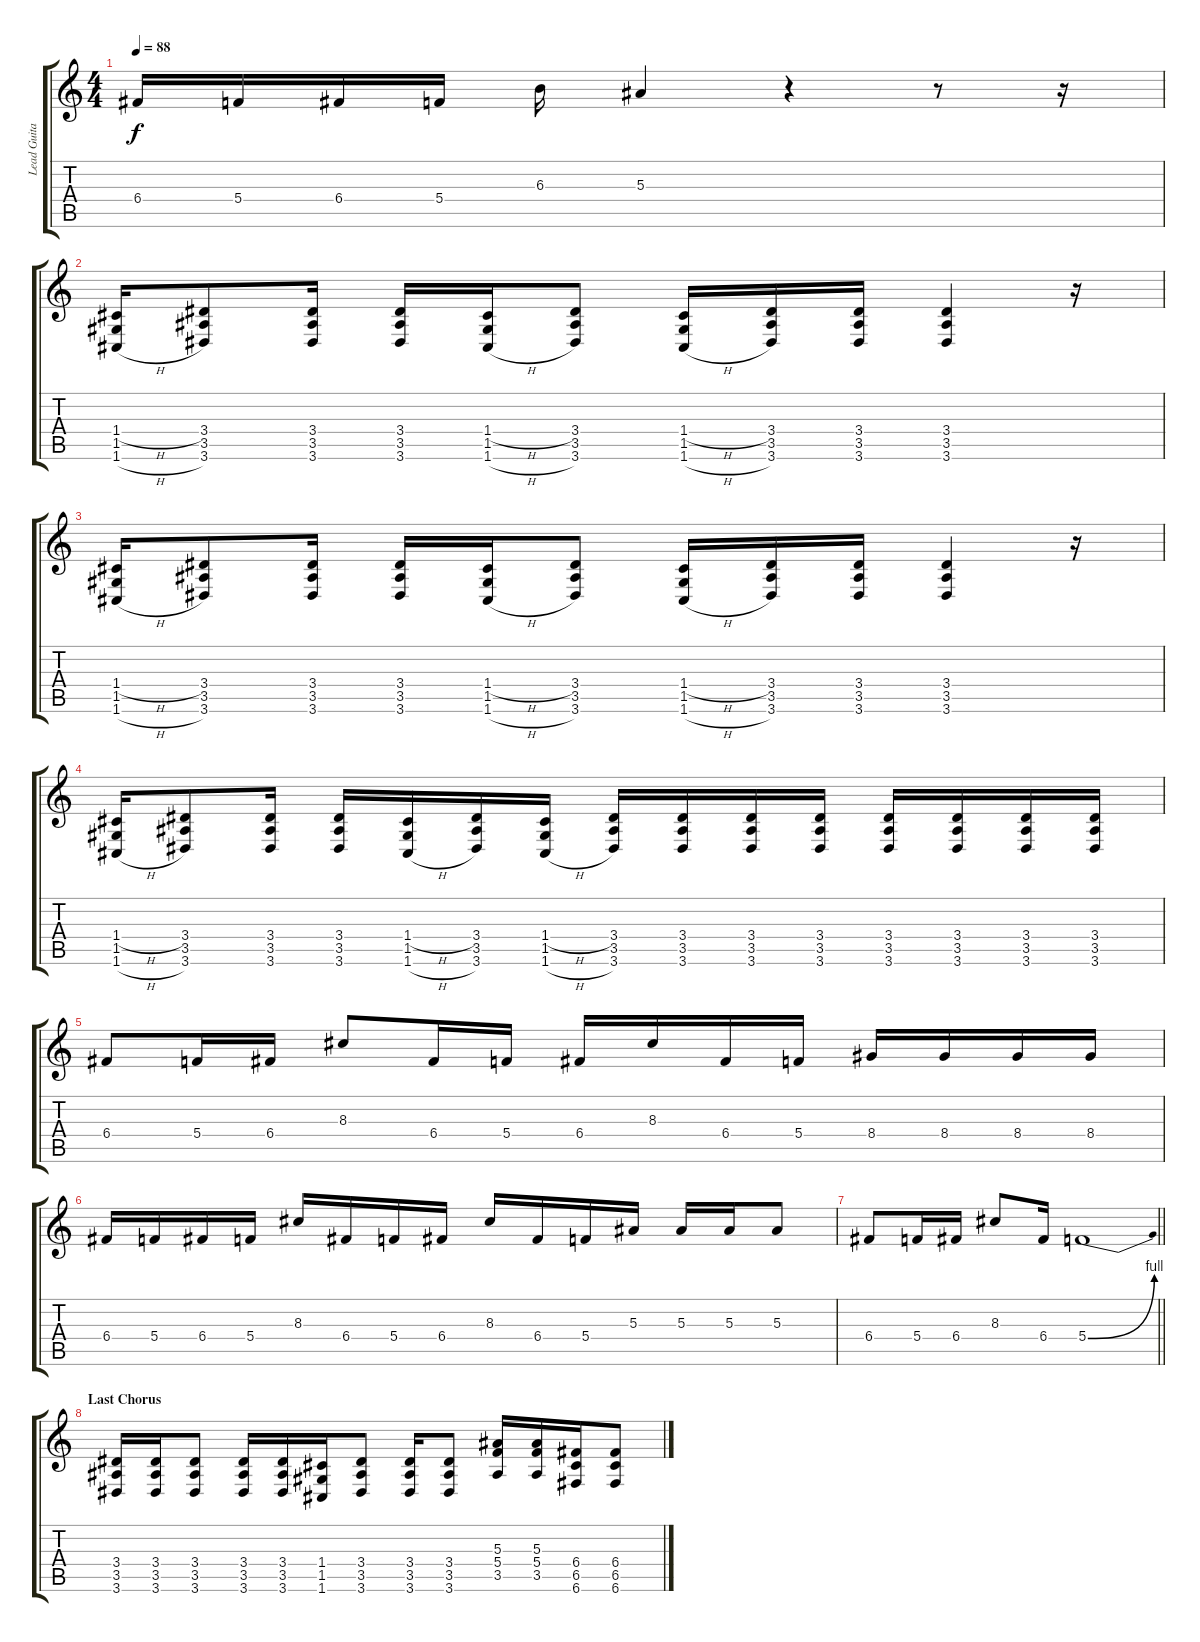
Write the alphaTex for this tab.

\track ("Lead Guitar" "Lead Guita") {instrument distortionguitar}
\staff {score tabs}
\tuning (D4 A3 F3 C3 G2 C2) {hide}
\ts (4 4)
\tempo 88
\clef g2
\ks c
6.4.16{dy f} 5.4.16 6.4.16 5.4.16 6.3.16 5.3.4 r.4 r.8 r.16 |
(1.4{h} 1.5 1.6{h}).16 (3.4 3.5 3.6).8 (3.4 3.5 3.6).16 (3.4 3.5 3.6).16 (1.4{h} 1.5 1.6{h}).16 (3.4 3.5 3.6).8 (1.4{h} 1.5 1.6{h}).16 (3.4 3.5 3.6).16 (3.4 3.5 3.6).16 (3.4 3.5 3.6).4 r.16 |
(1.4{h} 1.5 1.6{h}).16 (3.4 3.5 3.6).8 (3.4 3.5 3.6).16 (3.4 3.5 3.6).16 (1.4{h} 1.5 1.6{h}).16 (3.4 3.5 3.6).8 (1.4{h} 1.5 1.6{h}).16 (3.4 3.5 3.6).16 (3.4 3.5 3.6).16 (3.4 3.5 3.6).4 r.16 |
(1.4{h} 1.5 1.6{h}).16 (3.4 3.5 3.6).8 (3.4 3.5 3.6).16 (3.4 3.5 3.6).16 (1.4{h} 1.5 1.6{h}).16 (3.4 3.5 3.6).16 (1.4{h} 1.5 1.6{h}).16 (3.4 3.5 3.6).16 (3.4 3.5 3.6).16 (3.4 3.5 3.6).16 (3.4 3.5 3.6).16 (3.4 3.5 3.6).16 (3.4 3.5 3.6).16 (3.4 3.5 3.6).16 (3.4 3.5 3.6).16 |
6.4.8 5.4.16 6.4.16 8.3.8 6.4.16 5.4.16 6.4.16 8.3.16 6.4.16 5.4.16 8.4.16 8.4.16 8.4.16 8.4.16 |
6.4.16 5.4.16 6.4.16 5.4.16 8.3.16 6.4.16 5.4.16 6.4.16 8.3.16 6.4.16 5.4.16 5.3.16 5.3.16 5.3.16 5.3.8 |
\barLineRight lightlight
6.4.8 5.4.16 6.4.16 8.3.8 6.4.16 5.4{be (bend 0 0 60 4)}.1 |
\section ("" "Last Chorus")
(3.4 3.5 3.6).16 (3.4 3.5 3.6).16 (3.4 3.5 3.6).8 (3.4 3.5 3.6).16 (3.4 3.5 3.6).16 (1.4 1.5 1.6).16 (3.4 3.5 3.6).8 (3.4 3.5 3.6).16 (3.4 3.5 3.6).8 (5.3 5.4 3.5).16 (5.3 5.4 3.5).16 (6.4 6.5 6.6).16 (6.4 6.5 6.6).8
